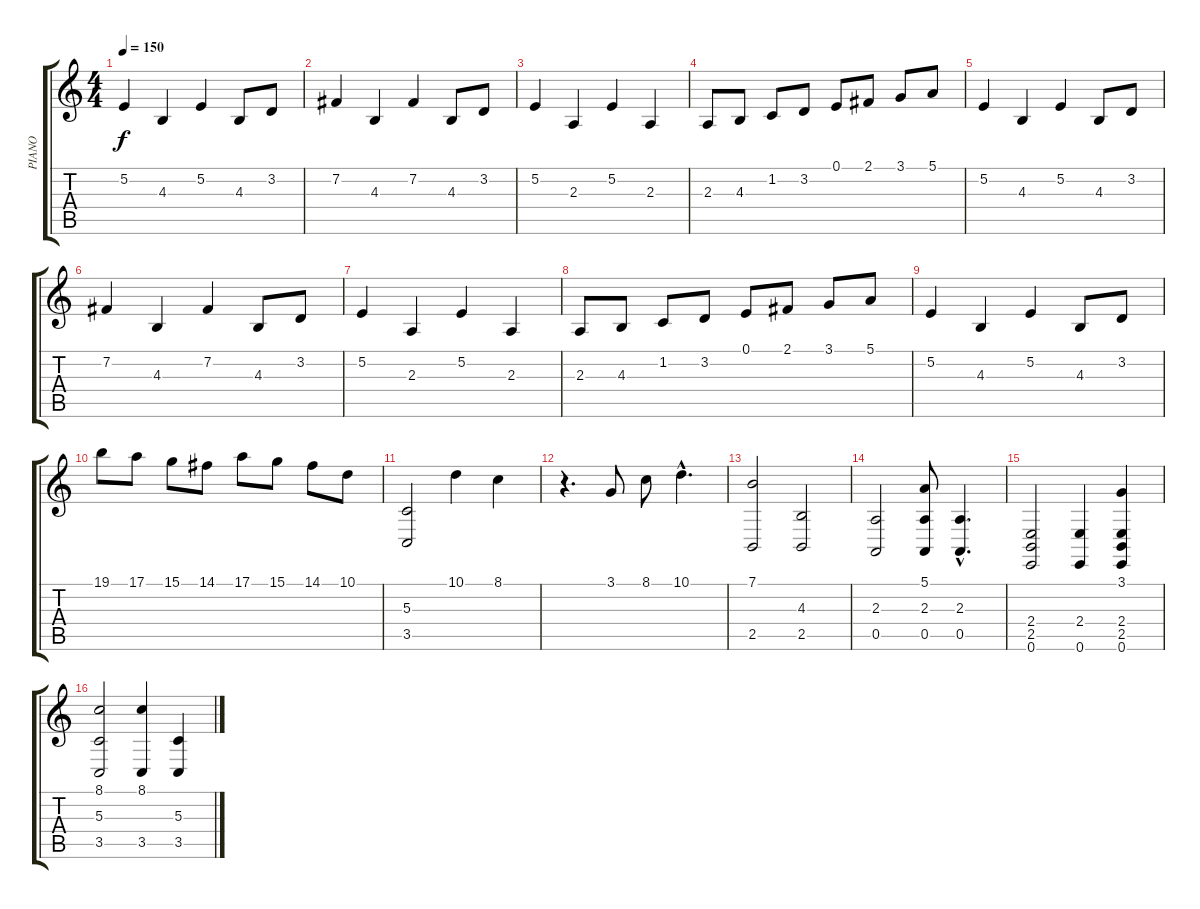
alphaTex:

\track ("PIANO" "PIANO") {instrument acousticgrandpiano}
\staff {score tabs}
\tuning (E4 B3 G3 D3 A2 E2) {hide}
\ts (4 4)
\tempo 150
\clef g2
\ks c
5.2.4{dy f volume 10} 4.3.4 5.2.4 4.3.8 3.2.8 |
7.2.4 4.3.4 7.2.4 4.3.8 3.2.8 |
5.2.4 2.3.4 5.2.4 2.3.4 |
2.3.8 4.3.8 1.2.8 3.2.8 0.1.8 2.1.8 3.1.8 5.1.8 |
5.2.4 4.3.4 5.2.4 4.3.8 3.2.8 |
7.2.4 4.3.4 7.2.4 4.3.8 3.2.8 |
5.2.4 2.3.4 5.2.4 2.3.4 |
2.3.8 4.3.8 1.2.8 3.2.8 0.1.8 2.1.8 3.1.8 5.1.8 |
5.2.4 4.3.4 5.2.4 4.3.8 3.2.8 |
19.1.8 17.1.8 15.1.8 14.1.8 17.1.8 15.1.8 14.1.8 10.1.8 |
(5.3 3.5).2 10.1.4 8.1.4 |
r.4{d} 3.1.8 8.1.8 10.1{hac}.4{d} |
(7.1 2.5).2 (4.3 2.5).2 |
(2.3 0.5).2 (5.1 2.3 0.5).8 (2.3{hac} 0.5{hac}).4{d} |
(2.4 2.5 0.6).2 (2.4 0.6).4 (3.1 2.4 2.5 0.6).4 |
(8.1 5.3 3.5).2 (8.1 3.5).4 (5.3 3.5).4
